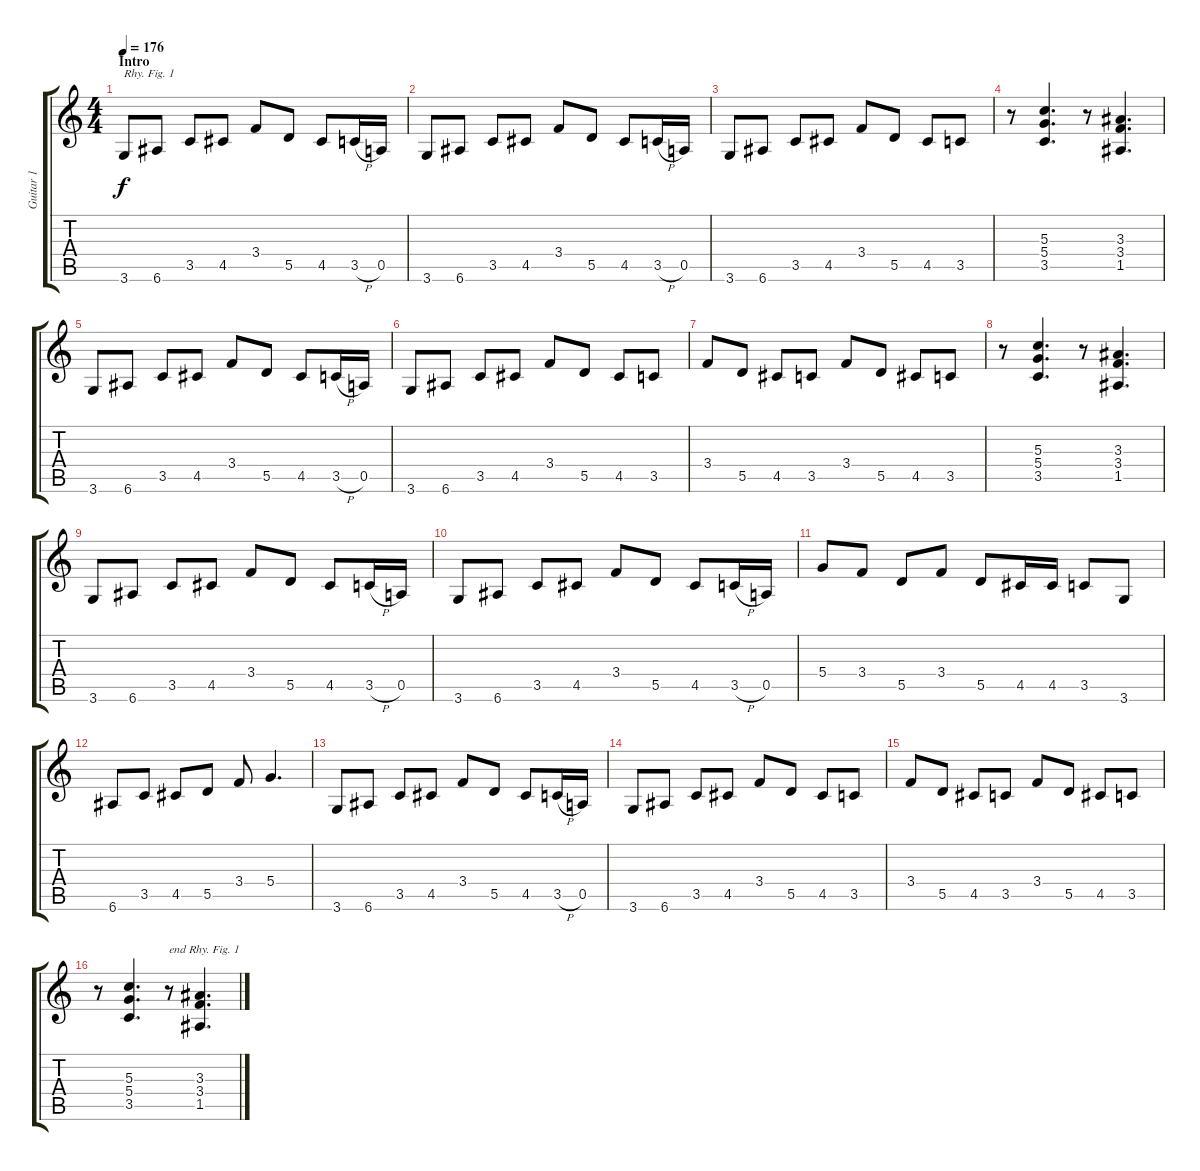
\track ("Guitar 1" "Guitar 1") {instrument distortionguitar}
\staff {score tabs}
\tuning (E4 B3 G3 D3 A2 E2) {hide}
\ts (4 4)
\section ("" "Intro")
\tempo 176
\clef g2
\ks c
3.6.8{txt "Rhy. Fig. 1" dy f instrument distortionguitar} 6.6.8 3.5.8 4.5.8 3.4.8 5.5.8 4.5.8 3.5{h}.16 0.5.16 |
3.6.8 6.6.8 3.5.8 4.5.8 3.4.8 5.5.8 4.5.8 3.5{h}.16 0.5.16 |
3.6.8 6.6.8 3.5.8 4.5.8 3.4.8 5.5.8 4.5.8 3.5.8 |
r.8 (5.3 5.4 3.5).4{d} r.8 (3.3 3.4 1.5).4{d} |
3.6.8 6.6.8 3.5.8 4.5.8 3.4.8 5.5.8 4.5.8 3.5{h}.16 0.5.16 |
3.6.8 6.6.8 3.5.8 4.5.8 3.4.8 5.5.8 4.5.8 3.5.8 |
3.4.8 5.5.8 4.5.8 3.5.8 3.4.8 5.5.8 4.5.8 3.5.8 |
r.8 (5.3 5.4 3.5).4{d} r.8 (3.3 3.4 1.5).4{d} |
3.6.8 6.6.8 3.5.8 4.5.8 3.4.8 5.5.8 4.5.8 3.5{h}.16 0.5.16 |
3.6.8 6.6.8 3.5.8 4.5.8 3.4.8 5.5.8 4.5.8 3.5{h}.16 0.5.16 |
5.4.8 3.4.8 5.5.8 3.4.8 5.5.8 4.5.16 4.5.16 3.5.8 3.6.8 |
6.6.8 3.5.8 4.5.8 5.5.8 3.4.8 5.4.4{d} |
3.6.8 6.6.8 3.5.8 4.5.8 3.4.8 5.5.8 4.5.8 3.5{h}.16 0.5.16 |
3.6.8 6.6.8 3.5.8 4.5.8 3.4.8 5.5.8 4.5.8 3.5.8 |
3.4.8 5.5.8 4.5.8 3.5.8 3.4.8 5.5.8 4.5.8 3.5.8 |
r.8 (5.3 5.4 3.5).4{d} r.8{txt "end Rhy. Fig. 1"} (3.3 3.4 1.5).4{d}
